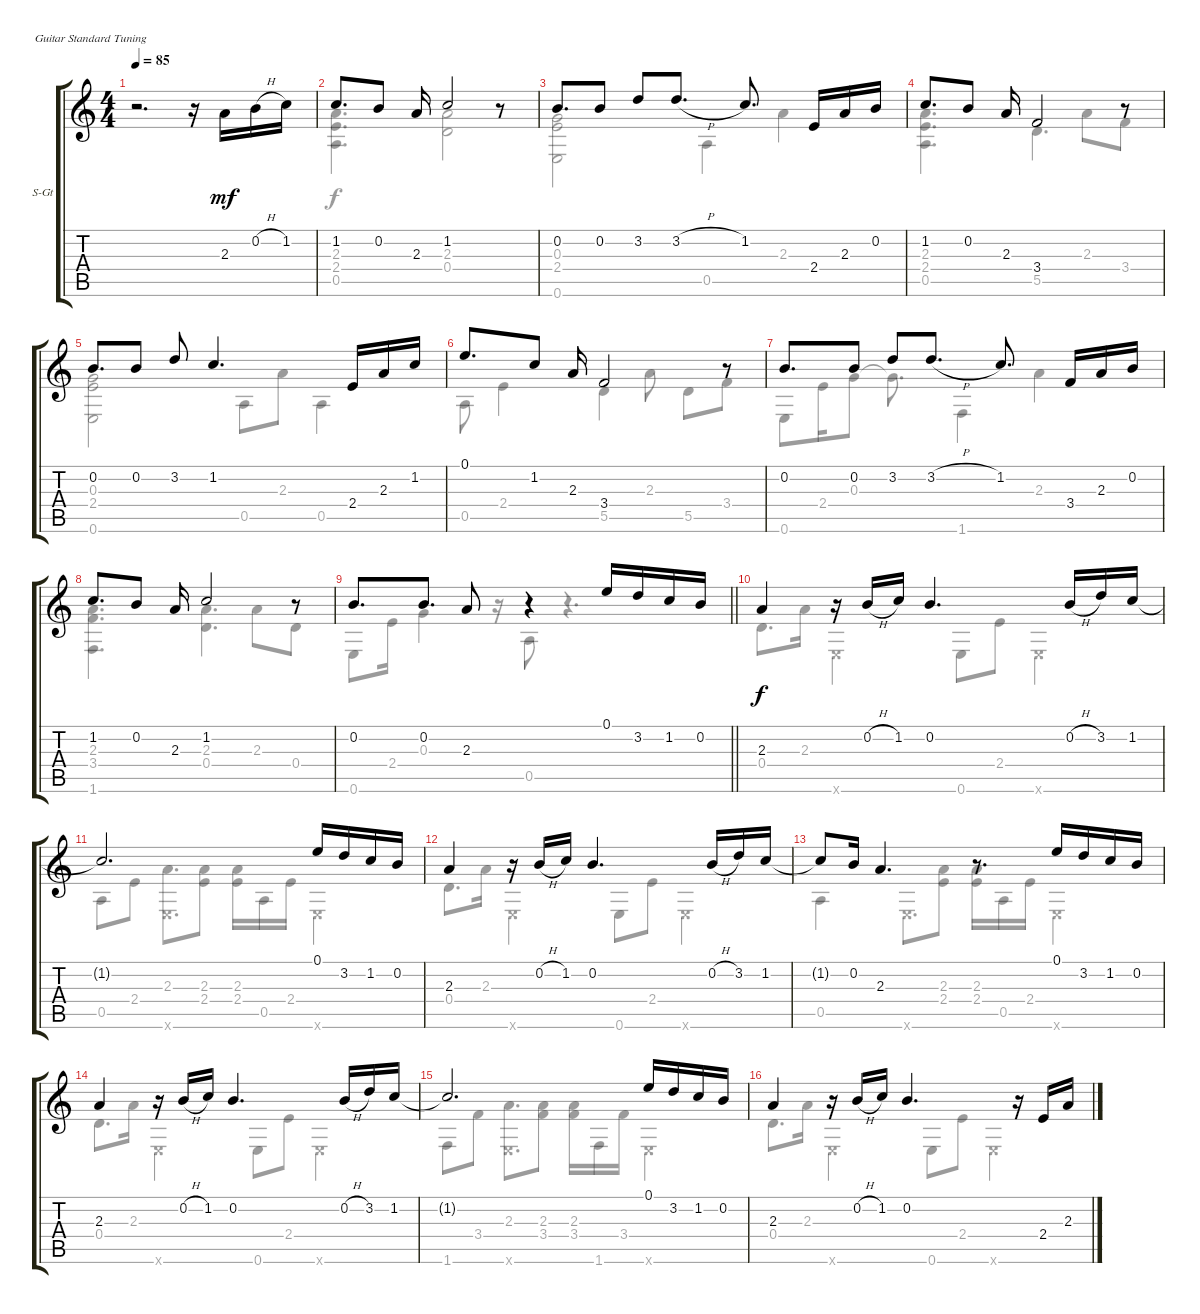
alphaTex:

\defaultSystemsLayout 4
\bracketExtendMode groupsimilarinstruments
\firstSystemTrackNameOrientation horizontal
\otherSystemsTrackNameOrientation horizontal
\track ("Steel Guitar" "S-Gt") {instrument acousticguitarsteel}
\staff {score tabs}
\tuning (E4 B3 G3 D3 A2 E2)
\voice
\ts (4 4)
\tempo 85
\clef g2
\scale
0.468366
\ks c
r.2{d dy mf instrument acousticguitarsteel} r.16 2.3.16 0.2{h}.16 1.2.16 |
\scale
0.531728 1.2.8{d} 0.2.8 2.3.16 1.2.2 r.8 |
\scale
0.517747 0.2.8{d} 0.2.8 3.2.8 3.2{h}.8{d} 1.2.8{d} 2.4.16 2.3.16 0.2.16 |
\scale
0.482349 1.2.8{d} 0.2.8 2.3.16 3.4.2 r.8 |
\scale
0.514887 0.2.8{d} 0.2.8 3.2.8 1.2.4{d} 2.4.16 2.3.16 1.2.16 |
\scale
0.485195 0.1.8{d} 1.2.8 2.3.16 3.4.2 r.8 |
\scale
0.517747 0.2.8{d} 0.2.8 3.2.8 3.2{h}.8{d} 1.2.8{d} 3.4.16 2.3.16 0.2.16 |
\scale
0.482349 1.2.8{d} 0.2.8 2.3.16 1.2.2 r.8 |
\scale
0.530424
\barLineRight lightlight
0.2.8{d} 0.2.8{d} 2.3.8 r.4 0.1.16 3.2.16 1.2.16 0.2.16 |
\scale
0.469462 2.3.4{dy f} r.16 0.2{h}.16 1.2.16 0.2.4{d} 0.2{h}.16 3.2.16 1.2.16 |
\scale
0.517717 1.2{t}.2{d} 0.1.16 3.2.16 1.2.16 0.2.16 |
\scale
0.482229 2.3.4 r.16 0.2{h}.16 1.2.16 0.2.4{d} 0.2{h}.16 3.2.16 1.2.16 |
1.2{t}.8 0.2.16 2.3.4{d} r.8{d} 0.1.16 3.2.16 1.2.16 0.2.16 |
2.3.4 r.16 0.2{h}.16 1.2.16 0.2.4{d} 0.2{h}.16 3.2.16 1.2.16 |
1.2{t}.2{d} 0.1.16 3.2.16 1.2.16 0.2.16 |
2.3.4 r.16 0.2{h}.16 1.2.16 0.2.4{d} r.16 2.4.16 2.3.16
\voice
\clef g2
\ottava regular
\simile none
\scale
0.468366
\ks c
|
\scale
0.531728 (0.5 2.4 2.3).4{d} (0.4 2.3).2 r.8 |
\scale
0.517747 (0.6 2.4 0.3).2 0.5.4 2.3.4 |
\scale
0.482349 (0.5 2.4 2.3).4{d} 5.5.4{d} 2.3.8 3.4.8 |
\scale
0.514887 (0.6 0.3 2.4).2 0.5.8 2.3.8 0.5.4 |
\scale
0.485195 0.5.8 2.4.4 5.5.4 2.3.8 5.5.8 3.4.8 |
\scale
0.517747 0.6.8 2.4.16 0.3.8 0.3{t}.8{d} 1.6.4 2.3.4 |
\scale
0.482349 (1.6 2.3 3.4).4{d} (0.4 2.3).4{d} 2.3.8 0.4.8 |
\scale
0.530424
\barLineRight lightlight
0.6.8 2.4.16 0.3.4 r.16 0.5.8 r.4{d} |
\scale
0.469462 0.4.8{d dy f} 2.3.16 0.6{x}.4 0.6.8 2.4.8 0.6{x}.4 |
\scale
0.517717 0.5.8 2.4.8 (0.6{x} 2.3).8{d} (2.3 2.4).8 (2.3 2.4).16 0.5.16 2.4.16 0.6{x}.4 |
\scale
0.482229 0.4.8{d} 2.3.16 0.6{x}.4 0.6.8 2.4.8 0.6{x}.4 |
0.5.4 0.6{x}.8{d} (2.3 2.4).8 (2.3 2.4).16 0.5.16 2.4.16 0.6{x}.4 |
0.4.8{d} 2.3.16 0.6{x}.4 0.6.8 2.4.8 0.6{x}.4 |
1.6.8 3.4.8 (0.6{x} 2.3).8{d} (2.3 3.4).8 (2.3 3.4).16 1.6.16 3.4.16 0.6{x}.4 |
0.4.8{d} 2.3.16 0.6{x}.4 0.6.8 2.4.8 0.6{x}.4
